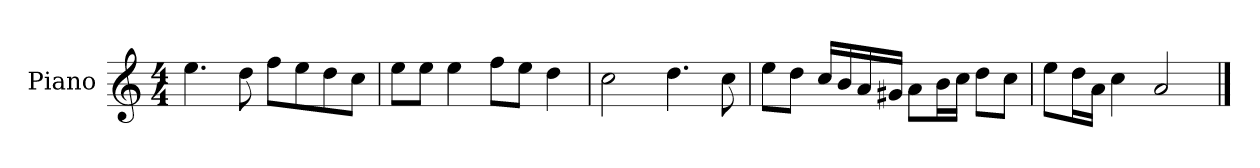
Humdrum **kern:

**kern
*part1
*staff1
*I"Piano
*I'P-no
*clefG2
*k[]
*M4/4
*MM90
=1
4.ee\
8dd\
8ff\L
8ee\
8dd\
8cc\J
=2
8ee\L
8ee\J
4ee\
8ff\L
8ee\J
4dd\
=3
2cc\
4.dd\
8cc\
=4
8ee\L
8dd\J
16cc/LL
16b/
16a/
16g#X/JJ
8a\L
16b\L
16cc\JJ
8dd\L
8cc\J
=5
8ee\L
16dd\L
16a\JJ
4cc\
2a/
==
*-
